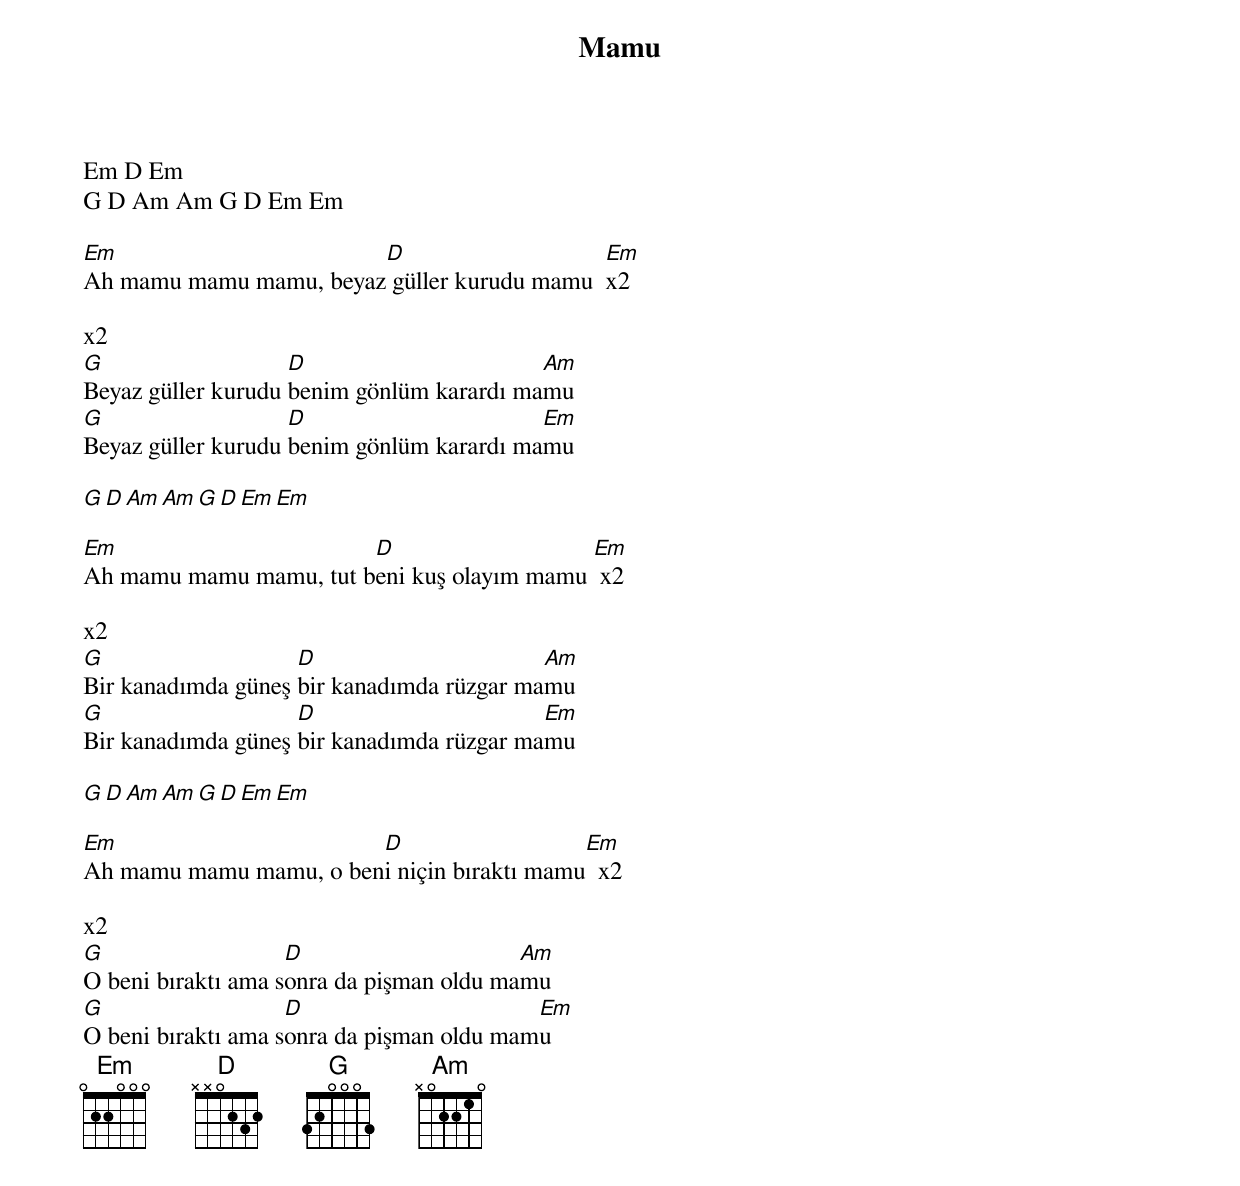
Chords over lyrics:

{title: Mamu}
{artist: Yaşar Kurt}

Em D Em
G D Am Am G D Em Em

Em                      D                    Em
Ah mamu mamu mamu, beyaz güller kurudu mamu  x2

x2
G                   D                      Am
Beyaz güller kurudu benim gönlüm karardı mamu
G                   D                      Em
Beyaz güller kurudu benim gönlüm karardı mamu

G D Am Am G D Em Em

Em                      D                   Em
Ah mamu mamu mamu, tut beni kuş olayım mamu  x2

x2
G                   D                      Am
Bir kanadımda güneş bir kanadımda rüzgar mamu
G                   D                      Em
Bir kanadımda güneş bir kanadımda rüzgar mamu

G D Am Am G D Em Em

Em                      D                   Em
Ah mamu mamu mamu, o beni niçin bıraktı mamu  x2

x2
G                   D                     Am
O beni bıraktı ama sonra da pişman oldu mamu
G                   D                      Em
O beni bıraktı ama sonra da pişman oldu mamu
